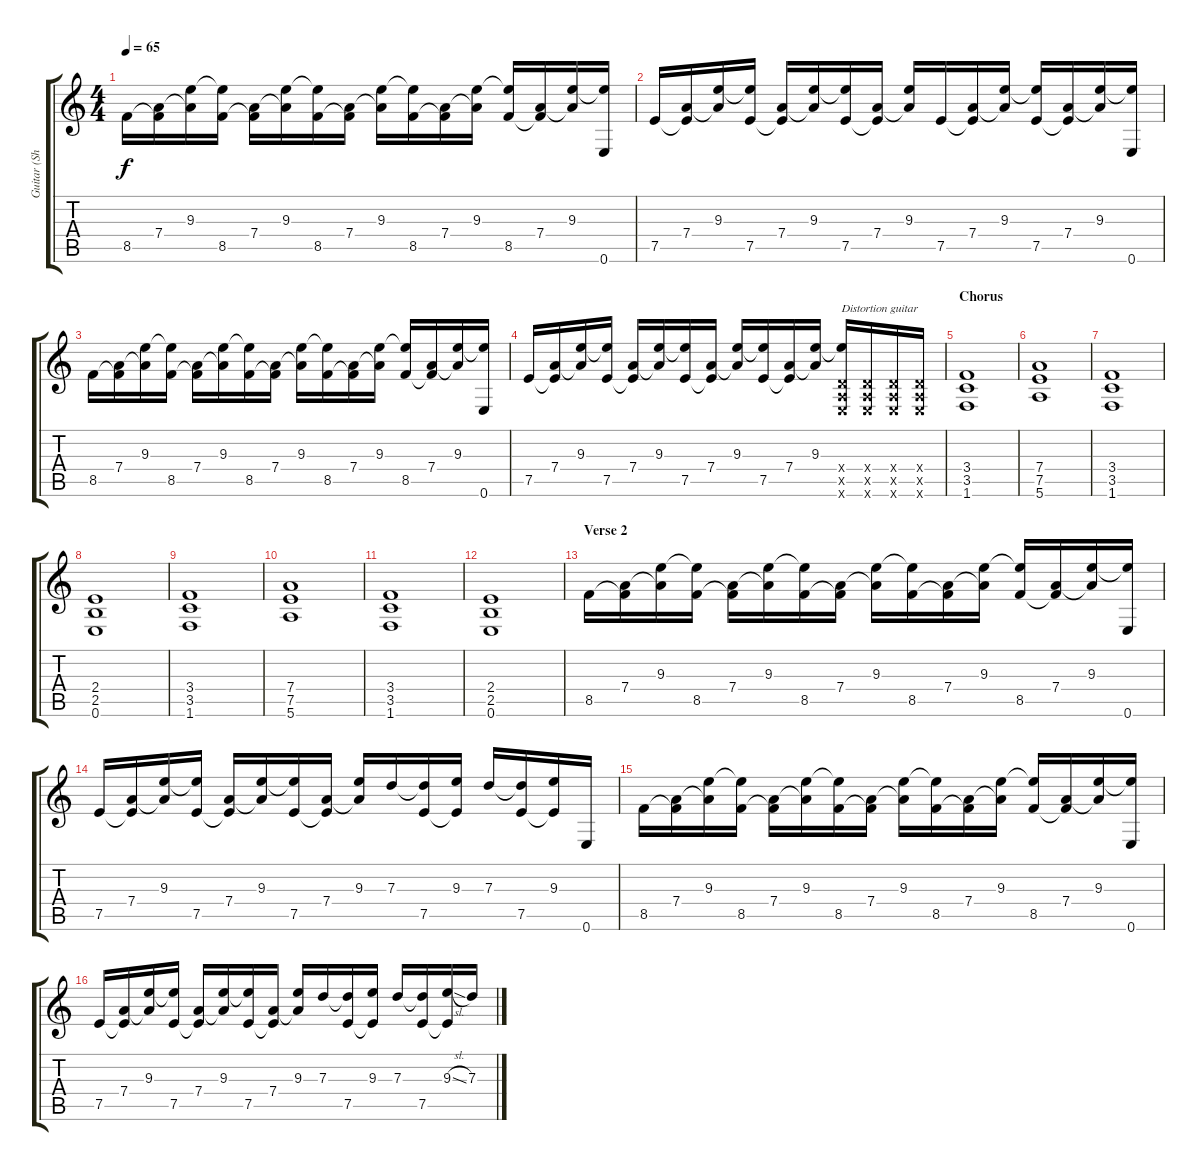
\track ("Guitar (Shaun Morgan)" "Guitar (Sh") {instrument acousticguitarnylon}
\staff {score tabs}
\tuning (E4 B3 G3 D3 A2 E2) {hide}
\ts (4 4)
\tempo 65
\clef g2
\ks c
8.5.16{dy f} (7.4 8.5{t}).16 (9.3 7.4{t}).16 (9.3{t} 8.5).16 (7.4 8.5{t}).16 (9.3 7.4{t}).16 (9.3{t} 8.5).16 (7.4 8.5{t}).16 (9.3 7.4{t}).16 (9.3{t} 8.5).16 (7.4 8.5{t}).16 (9.3 7.4{t}).16 (9.3{t} 8.5).16 (7.4 8.5{t}).16 (9.3 7.4{t}).16 (9.3{t} 0.6).16 |
7.5.16 (7.4 7.5{t}).16 (9.3 7.4{t}).16 (9.3{t} 7.5).16 (7.4 7.5{t}).16 (9.3 7.4{t}).16 (9.3{t} 7.5).16 (7.4 7.5{t}).16 (9.3 7.4{t}).16 7.5.16 (7.4 7.5{t}).16 (9.3 7.4{t}).16 (9.3{t} 7.5).16 (7.4 7.5{t}).16 (9.3 7.4{t}).16 (9.3{t} 0.6).16 |
8.5.16 (7.4 8.5{t}).16 (9.3 7.4{t}).16 (9.3{t} 8.5).16 (7.4 8.5{t}).16 (9.3 7.4{t}).16 (9.3{t} 8.5).16 (7.4 8.5{t}).16 (9.3 7.4{t}).16 (9.3{t} 8.5).16 (7.4 8.5{t}).16 (9.3 7.4{t}).16 (9.3{t} 8.5).16 (7.4 8.5{t}).16 (9.3 7.4{t}).16 (9.3{t} 0.6).16 |
7.5.16 (7.4 7.5{t}).16 (9.3 7.4{t}).16 (9.3{t} 7.5).16 (7.4 7.5{t}).16 (9.3 7.4{t}).16 (9.3{t} 7.5).16 (7.4 7.5{t}).16 (9.3 7.4{t}).16 (9.3{t} 7.5).16 (7.4 7.5{t}).16 (9.3 7.4{t}).16 (9.3{t} 0.4{x} 0.5{x} 0.6{x}).16{txt "Distortion guitar" instrument distortionguitar} (0.4{x} 0.5{x} 0.6{x}).16 (0.4{x} 0.5{x} 0.6{x}).16 (0.4{x} 0.5{x} 0.6{x}).16 |
\section ("" "Chorus")
(3.4 3.5 1.6).1 |
(7.4 7.5 5.6).1 |
(3.4 3.5 1.6).1 |
(2.4 2.5 0.6).1 |
(3.4 3.5 1.6).1 |
(7.4 7.5 5.6).1 |
(3.4 3.5 1.6).1 |
(2.4 2.5 0.6).1 |
\section ("" "Verse 2")
8.5.16{instrument acousticguitarnylon} (7.4 8.5{t}).16 (9.3 7.4{t}).16 (9.3{t} 8.5).16 (7.4 8.5{t}).16 (9.3 7.4{t}).16 (9.3{t} 8.5).16 (7.4 8.5{t}).16 (9.3 7.4{t}).16 (9.3{t} 8.5).16 (7.4 8.5{t}).16 (9.3 7.4{t}).16 (9.3{t} 8.5).16 (7.4 8.5{t}).16 (9.3 7.4{t}).16 (9.3{t} 0.6).16 |
7.5.16 (7.4 7.5{t}).16 (9.3 7.4{t}).16 (9.3{t} 7.5).16 (7.4 7.5{t}).16 (9.3 7.4{t}).16 (9.3{t} 7.5).16 (7.4 7.5{t}).16 (9.3 7.4{t}).16 7.3.16 (7.3{t} 7.5).16 (9.3 7.5{t}).16 7.3.16 (7.3{t} 7.5).16 (9.3 7.5{t}).16 0.6.16 |
8.5.16 (7.4 8.5{t}).16 (9.3 7.4{t}).16 (9.3{t} 8.5).16 (7.4 8.5{t}).16 (9.3 7.4{t}).16 (9.3{t} 8.5).16 (7.4 8.5{t}).16 (9.3 7.4{t}).16 (9.3{t} 8.5).16 (7.4 8.5{t}).16 (9.3 7.4{t}).16 (9.3{t} 8.5).16 (7.4 8.5{t}).16 (9.3 7.4{t}).16 (9.3{t} 0.6).16 |
7.5.16 (7.4 7.5{t}).16 (9.3 7.4{t}).16 (9.3{t} 7.5).16 (7.4 7.5{t}).16 (9.3 7.4{t}).16 (9.3{t} 7.5).16 (7.4 7.5{t}).16 (9.3 7.4{t}).16 7.3.16 (7.3{t} 7.5).16 (9.3 7.5{t}).16 7.3.16 (7.3{t} 7.5).16 (9.3{sl} 7.5{t}).16 7.3.16
